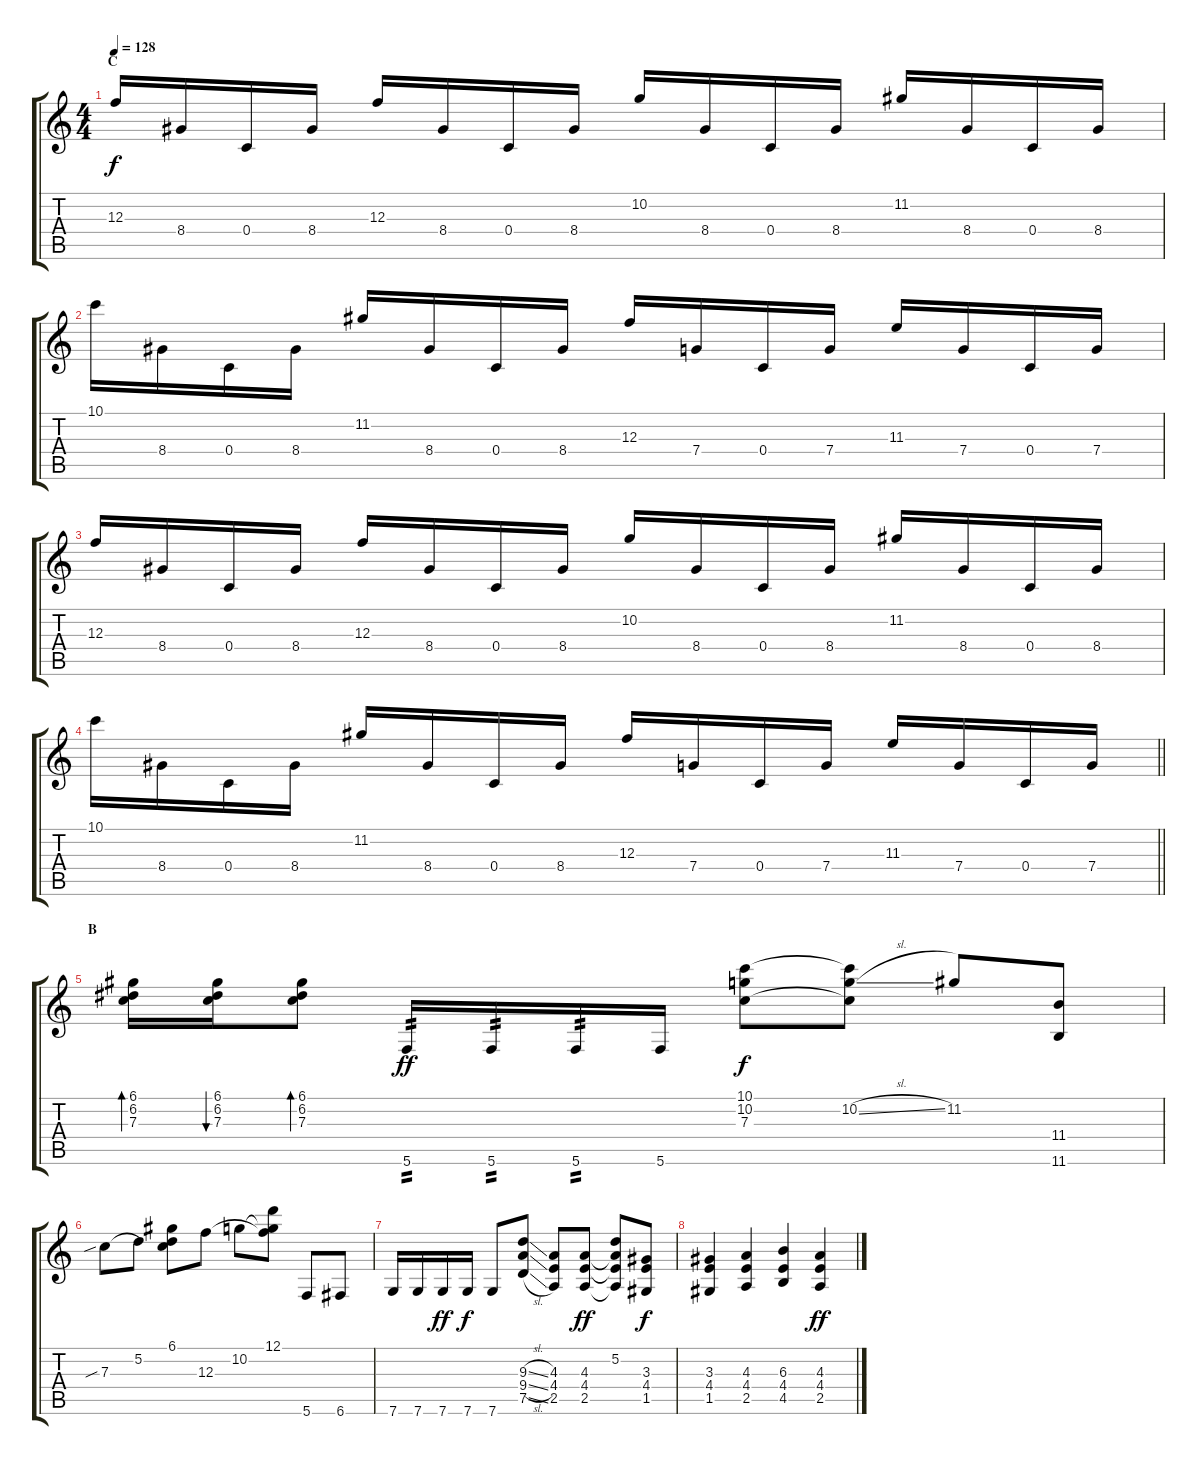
\track "" {instrument overdrivenguitar}
\staff {score tabs}
\tuning (D4 A3 F3 C3 G2 C2) {hide}
\ts (4 4)
\section ("" "C")
\tempo 128
\clef g2
\ks c
12.3.16{dy f} 8.4.16 0.4.16 8.4.16 12.3.16 8.4.16 0.4.16 8.4.16 10.2.16 8.4.16 0.4.16 8.4.16 11.2.16 8.4.16 0.4.16 8.4.16 |
10.1.16 8.4.16 0.4.16 8.4.16 11.2.16 8.4.16 0.4.16 8.4.16 12.3.16 7.4.16 0.4.16 7.4.16 11.3.16 7.4.16 0.4.16 7.4.16 |
12.3.16 8.4.16 0.4.16 8.4.16 12.3.16 8.4.16 0.4.16 8.4.16 10.2.16 8.4.16 0.4.16 8.4.16 11.2.16 8.4.16 0.4.16 8.4.16 |
\barLineRight lightlight
10.1.16 8.4.16 0.4.16 8.4.16 11.2.16 8.4.16 0.4.16 8.4.16 12.3.16 7.4.16 0.4.16 7.4.16 11.3.16 7.4.16 0.4.16 7.4.16 |
\section ("" "B")
(6.1 6.2 7.3).16{bd 120} (6.1 6.2 7.3).16{bu 120} (6.1 6.2 7.3).8{bd 120} 5.6.16{tp 2 dy ff} 5.6.16{tp 2} 5.6.16{tp 2} 5.6.16 (10.1 10.2 7.3).8{dy f} (10.1{t} 10.2{sl} 7.3{t}).8 11.2.8 (11.4 11.6).8 |
7.3{sib}.8 5.2.8 (6.1 5.2{t} 7.3{t}).8 12.3.8 10.2.8 (12.1 10.2{t} 12.3{t}).8 5.6.8 6.6.8 |
7.6.16 7.6.16 7.6.16{dy ff} 7.6.16{dy f} 7.6.8 (9.3{sl} 9.4{sl} 7.5{sl}).8 (4.3 4.4 2.5).8 (4.3 4.4 2.5).8{dy ff} (5.2 4.3{t} 4.4{t} 2.5{t}).8 (3.3 4.4 1.5).8{dy f} |
(3.3 4.4 1.5).4 (4.3 4.4 2.5).4 (6.3 4.4 4.5).4 (4.3 4.4 2.5).4{dy ff}
